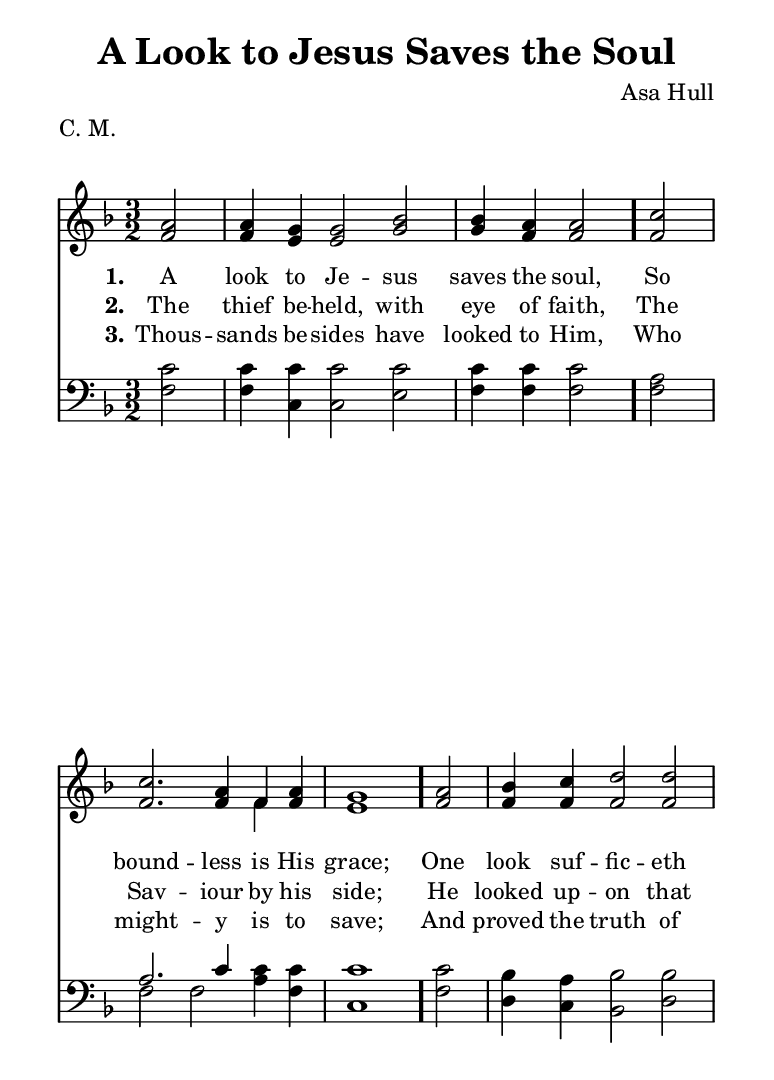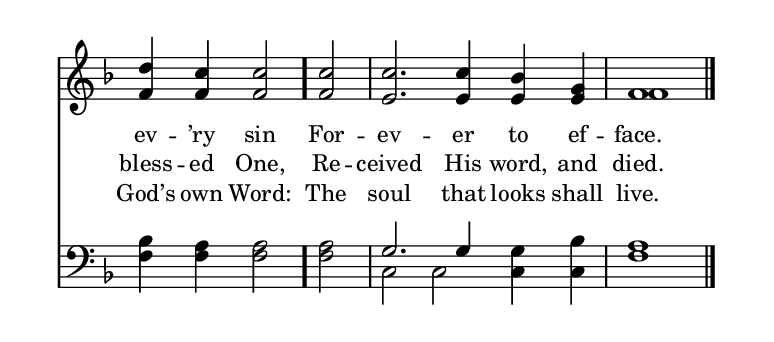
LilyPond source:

\include "common/global.ily"
\paper {
  \include "common/paper.ily"
  ragged-last-bottom = ##t
  system-count = #(cond (is-eogsized 2) (#t #f))
  system-system-spacing.padding = 11
}

\header{
  %gospel
  hymnnumber = "66"
  title = "A Look to Jesus Saves the Soul"
  tunename = "Remember Me"
  meter = "C. M."
  poet = ""
  composer = "Asa Hull"
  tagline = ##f
}

% for fermata in MIDI
ta = { \tempo 4=120 }
tb = { \tempo 4=60  }

patternAA = { c2 | c4 c4 c2 c2 | c4 c4 c2 }
patternBA = { c2 | c2. c4 c4 c4 | c1 }
patternBB = { c2 | c2 c2 c4 c4 | c1 }

global = {
  \include "common/overrides.ily"
  \override Staff.TimeSignature.style = #'numbered
  \time 3/2
  \override Score.MetronomeMark.transparent = ##t % hide all fermata changes too
  \ta
  \key f \major
  \partial 2
  \autoBeamOff
}

notesSoprano = {
\global
\relative c'' {

  \changePitch \patternAA { a | a g g bes | bes a a }
  \changePitch \patternBA { c |  c a f a | g }
  \changePitch \patternAA { a | bes c d d | d c c }
  \changePitch \patternBA { c | c c bes g | f }

  \bar "|."

}
}

notesAlto = {
\global
\relative e' {

  \changePitch \patternAA { f | f e e g | g f f }
  \changePitch \patternBA { f | f f f f | e }
  \changePitch \patternAA { f | f f f f | f f f }
  \changePitch \patternBA { f | e e e e | f }

}
}

notesTenor = {
\global
\relative a {

  \changePitch \patternAA { c | c c c c | c c c }
  \changePitch \patternBA { a | a c c c | c }
  \changePitch \patternAA { c | bes a bes bes | bes a a }
  \changePitch \patternBA { a | g g g bes | a }

}
}

notesBass = {
\global
\relative f {

  \changePitch \patternAA { f | f c c e | f f f }
  \changePitch \patternBB { f | f f a f | c }
  \changePitch \patternAA { f | d c bes d | f f f }
  \changePitch \patternBB { f | c c c c | f }

}
}

wordsA = \lyricmode {
\set stanza = "1."

A look to Je -- sus saves the soul, \bar "."
So bound -- less is His grace; \bar "." \eogbreak % comma appears in original after "boundless"
One look suf -- fic -- eth ev -- ’ry sin \bar "."
For -- ev -- er to ef -- face. \bar "." \eogbreak

}

wordsB = \lyricmode {
\set stanza = "2."

The thief be -- held, with eye of faith,
The Sav -- iour by his side;
He looked up -- on that bless -- ed One,
Re -- ceived His word, and died.

}

wordsC = \lyricmode {
\set stanza = "3."

Thous -- sands be -- sides have looked to Him,
Who might -- y is to save;
And proved the truth of God’s own Word:
The soul that looks shall live.

}

\score {
  \context ChoirStaff <<
    \context Staff = upper <<
      \set Staff.autoBeaming = ##f
      \set ChoirStaff.systemStartDelimiter = #'SystemStartBar
      \set ChoirStaff.printPartCombineTexts = ##f
      \partcombine #'(2 . 11) \notesSoprano \notesAlto
      \context NullVoice = sopranos { \voiceOne << \notesSoprano >> }
      \context Lyrics = one   \lyricsto sopranos \wordsA
      \context Lyrics = two   \lyricsto sopranos \wordsB
      \context Lyrics = three \lyricsto sopranos \wordsC
    >>
    \context Staff = men <<
      \set Staff.autoBeaming = ##f
      \clef bass
      \set ChoirStaff.printPartCombineTexts = ##f
      \partcombine #'(2 . 11) \notesTenor \notesBass
    >>
  >>
  \layout {
    \include "common/layout.ily"
  }
  #(cond ((ly:get-option 'eog-midi-permitted) #{ \midi{
    \include "common/midi.ily"
  } #}))
}

\version "2.19.49"  % necessary for upgrading to future LilyPond versions.

% vi:set et ts=2 sw=2 ai nocindent syntax=lilypond:
